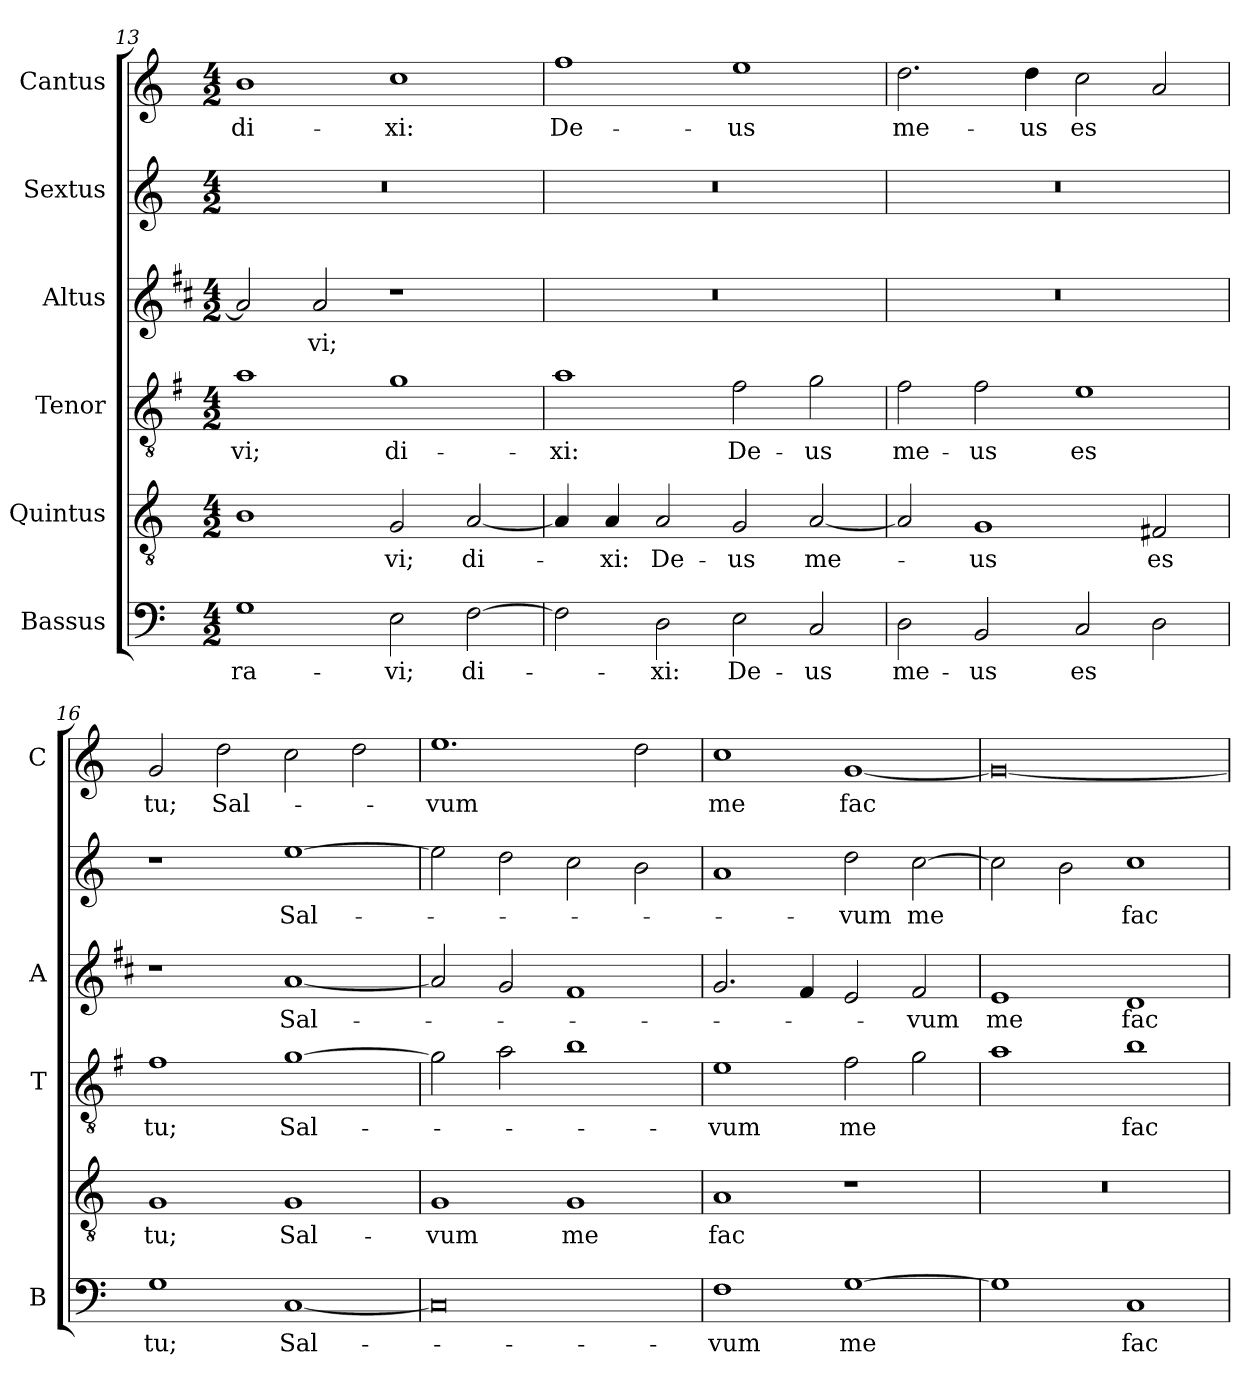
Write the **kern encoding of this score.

**kern	**text	**kern	**text	**kern	**text	**kern	**text	**kern	**text	**kern	**text
*part6	*part6	*part5	*part5	*part4	*part4	*part3	*part3	*part2	*part2	*part1	*part1
*staff6	*staff6	*staff5	*staff5	*staff4	*staff4	*staff3	*staff3	*staff2	*staff2	*staff1	*staff1
*I"Bassus	*	*I"Quintus	*	*I"Tenor	*	*I"Altus	*	*I"Sextus	*	*I"Cantus	*
*I'B	*	*	*	*I'T	*	*I'A	*	*	*	*I'C	*
*clefF4	*	*clefGv2	*	*clefGv2	*	*clefG2	*	*clefG2	*	*clefG2	*
*	*	*	*	*ITrd4c7	*	*ITrd1c2	*	*	*	*	*
*k[]	*	*k[]	*	*k[]	*	*k[]	*	*k[]	*	*k[]	*
*C:	*	*C:	*	*C:	*	*C:	*	*C:	*	*C:	*
*M4/2	*	*M4/2	*	*M4/2	*	*M4/2	*	*M4/2	*	*M4/2	*
=13	=13	=13	=13	=13	=13	=13	=13	=13	=13	=13	=13
!	!LO:LY:b	!	!	!	!LO:LY:b	!	!	!	!	!	!LO:LY:b
1G	-ra-	1B	.	1d	-vi;	2g/]	.	0r	.	1b	di-
!	!	!	!	!	!	!	!LO:LY:b	!	!	!	!
.	.	.	.	.	.	2g/	-vi;	.	.	.	.
!	!LO:LY:b	!	!LO:LY:b	!	!LO:LY:b	!	!	!	!	!	!LO:LY:b
2E\	-vi;	2G/	-vi;	1c	di-	1r	.	.	.	1cc	-xi:
!	!LO:LY:b	!	!LO:LY:b	!	!	!	!	!	!	!	!
[2F\	di-	[2A/	di-	.	.	.	.	.	.	.	.
=14	=14	=14	=14	=14	=14	=14	=14	=14	=14	=14	=14
!	!	!	!	!	!LO:LY:b	!	!	!	!	!	!LO:LY:b
2F\]	.	4A/]	.	1d	-xi:	0r	.	0r	.	1ff	De-
!	!	!	!LO:LY:b	!	!	!	!	!	!	!	!
.	.	4A/	-xi:	.	.	.	.	.	.	.	.
!	!LO:LY:b	!	!LO:LY:b	!	!	!	!	!	!	!	!
2D\	-xi:	2A/	De-	.	.	.	.	.	.	.	.
!	!LO:LY:b	!	!LO:LY:b	!	!LO:LY:b	!	!	!	!	!	!LO:LY:b
2E\	De-	2G/	-us	2B\	De-	.	.	.	.	1ee	-us
!	!LO:LY:b	!	!LO:LY:b	!	!LO:LY:b	!	!	!	!	!	!
2C/	-us	[2A/	me-	2c\	-us	.	.	.	.	.	.
=15	=15	=15	=15	=15	=15	=15	=15	=15	=15	=15	=15
!	!LO:LY:b	!	!	!	!LO:LY:b	!	!	!	!	!	!LO:LY:b
2D\	me-	2A/]	.	2B\	me-	0r	.	0r	.	2.dd\	me-
!	!LO:LY:b	!	!LO:LY:b	!	!LO:LY:b	!	!	!	!	!	!
2BB/	-us	1G	-us	2B\	-us	.	.	.	.	.	.
!	!	!	!	!	!	!	!	!	!	!	!LO:LY:b
.	.	.	.	.	.	.	.	.	.	4dd\	-us
!	!LO:LY:b	!	!	!	!LO:LY:b	!	!	!	!	!	!LO:LY:b
2C/	es	.	.	1A	es	.	.	.	.	2cc\	es
!	!	!	!LO:LY:b	!	!	!	!	!	!	!	!
2D\	.	2F#X/	es	.	.	.	.	.	.	2a/	.
=16	=16	=16	=16	=16	=16	=16	=16	=16	=16	=16	=16
!	!LO:LY:b	!	!LO:LY:b	!	!LO:LY:b	!	!	!	!	!	!LO:LY:b
1G	tu;	1G	tu;	1B	tu;	1r	.	1r	.	2g/	tu;
!	!	!	!	!	!	!	!	!	!	!	!LO:LY:b
.	.	.	.	.	.	.	.	.	.	2dd\	Sal-
!	!LO:LY:b	!	!LO:LY:b	!	!LO:LY:b	!	!LO:LY:b	!	!LO:LY:b	!	!
[1C	Sal-	1G	Sal-	[1c	Sal-	[1g	Sal-	[1ee	Sal-	2cc\	.
.	.	.	.	.	.	.	.	.	.	2dd\	.
=17	=17	=17	=17	=17	=17	=17	=17	=17	=17	=17	=17
!	!	!	!LO:LY:b	!	!	!	!	!	!	!	!LO:LY:b
0C]	.	1G	-vum	2c\]	.	2g/]	.	2ee\]	.	1.ee	-vum
.	.	.	.	2d\	.	2f/	.	2dd\	.	.	.
!	!	!	!LO:LY:b	!	!	!	!	!	!	!	!
.	.	1G	me	1e	.	1e	.	2cc\	.	.	.
.	.	.	.	.	.	.	.	2b\	.	2dd\	.
!!LO:LB:g=z
=18	=18	=18	=18	=18	=18	=18	=18	=18	=18	=18	=18
!	!LO:LY:b	!	!LO:LY:b	!	!LO:LY:b	!	!	!	!	!	!LO:LY:b
1F	-vum	1A	fac	1A	-vum	2.f/	.	1a	.	1cc	me
.	.	.	.	.	.	4e/	.	.	.	.	.
!	!LO:LY:b	!	!	!	!LO:LY:b	!	!	!	!LO:LY:b	!	!LO:LY:b
[1G	me	1r	.	2B\	me	2d/	.	2dd\	-vum	[1g	fac
!	!	!	!	!	!	!	!LO:LY:b	!	!LO:LY:b	!	!
.	.	.	.	2c\	.	2e/	-vum	[2cc\	me	.	.
=19	=19	=19	=19	=19	=19	=19	=19	=19	=19	=19	=19
!	!	!	!	!	!	!	!LO:LY:b	!	!	!	!
1G]	.	0r	.	1d	.	1d	me	2cc\]	.	0g_	.
.	.	.	.	.	.	.	.	2b\	.	.	.
!	!LO:LY:b	!	!	!	!LO:LY:b	!	!LO:LY:b	!	!LO:LY:b	!	!
1C	fac	.	.	1e	fac	1c	fac	1cc	fac	.	.
=	=	=	=	=	=	=	=	=	=	=	=
*-	*-	*-	*-	*-	*-	*-	*-	*-	*-	*-	*-
